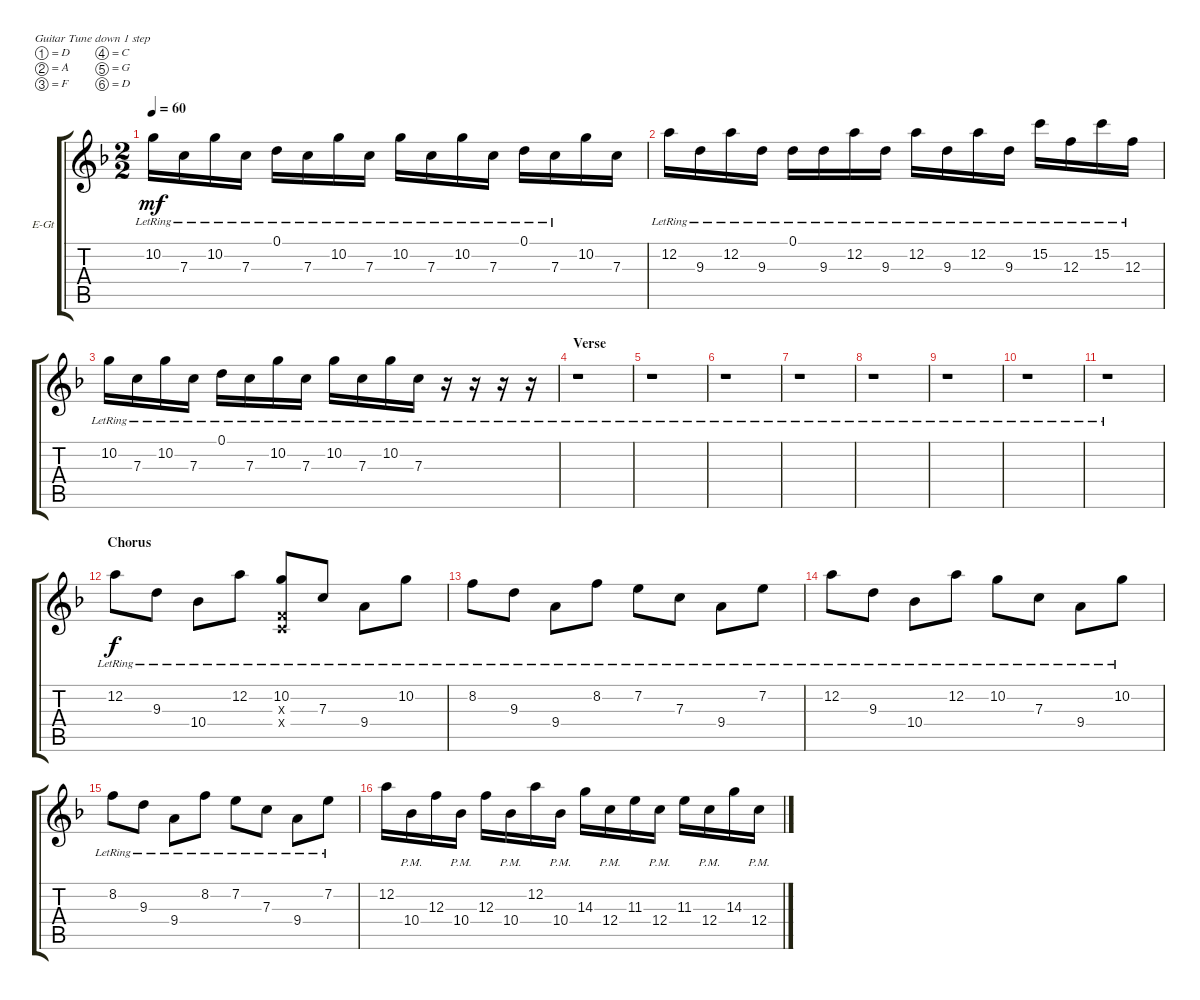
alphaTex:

\bracketExtendMode groupsimilarinstruments
\firstSystemTrackNameOrientation horizontal
\otherSystemsTrackNameOrientation horizontal
\track ("Electric Guitar" "E-Gt") {instrument distortionguitar}
\staff {score tabs}
\tuning (D4 A3 F3 C3 G2 D2)
\ts (2 2)
\tempo 60
\clef g2
\ks dminor
10.2{lr}.16{dy mf} 7.3{lr}.16 10.2{lr}.16 7.3{lr}.16 0.1{lr}.16 7.3{lr}.16 10.2{lr}.16 7.3{lr}.16 10.2{lr}.16 7.3{lr}.16 10.2{lr}.16 7.3{lr}.16 0.1{lr}.16 7.3{lr}.16 10.2.16 7.3.16 |
12.2{lr}.16 9.3{lr}.16 12.2{lr}.16 9.3{lr}.16 0.1{lr}.16 9.3{lr}.16 12.2{lr}.16 9.3{lr}.16 12.2{lr}.16 9.3{lr}.16 12.2{lr}.16 9.3{lr}.16 15.2{lr}.16 12.3{lr}.16 15.2{lr}.16 12.3{lr}.16 |
10.2{lr}.16 7.3{lr}.16 10.2{lr}.16 7.3{lr}.16 0.1{lr}.16 7.3{lr}.16 10.2{lr}.16 7.3{lr}.16 10.2{lr}.16 7.3{lr}.16 10.2{lr}.16 7.3{lr}.16 r.16 r.16 r.16 r.16 |
\section ("" "Verse")
r.1 |
r.1 |
r.1 |
r.1 |
r.1 |
r.1 |
r.1 |
r.1 |
\section ("" "Chorus")
12.2{lr}.8{dy f} 9.3{lr}.8 10.4{lr}.8 12.2{lr}.8 (10.2{lr} 0.3{x} 0.4{x}).8 7.3{lr}.8 9.4{lr}.8 10.2{lr}.8 |
8.2{lr}.8 9.3{lr}.8 9.4{lr}.8 8.2{lr}.8 7.2{lr}.8 7.3{lr}.8 9.4{lr}.8 7.2{lr}.8 |
12.2{lr}.8 9.3{lr}.8 10.4{lr}.8 12.2{lr}.8 10.2{lr}.8 7.3{lr}.8 9.4{lr}.8 10.2{lr}.8 |
8.2{lr}.8 9.3{lr}.8 9.4{lr}.8 8.2{lr}.8 7.2{lr}.8 7.3{lr}.8 9.4{lr}.8 7.2{lr}.8 |
12.2.16 10.4{pm}.16 12.3.16 10.4{pm}.16 12.3.16 10.4{pm}.16 12.2.16 10.4{pm}.16 14.3.16 12.4{pm}.16 11.3.16 12.4{pm}.16 11.3.16 12.4{pm}.16 14.3.16 12.4{pm}.16
